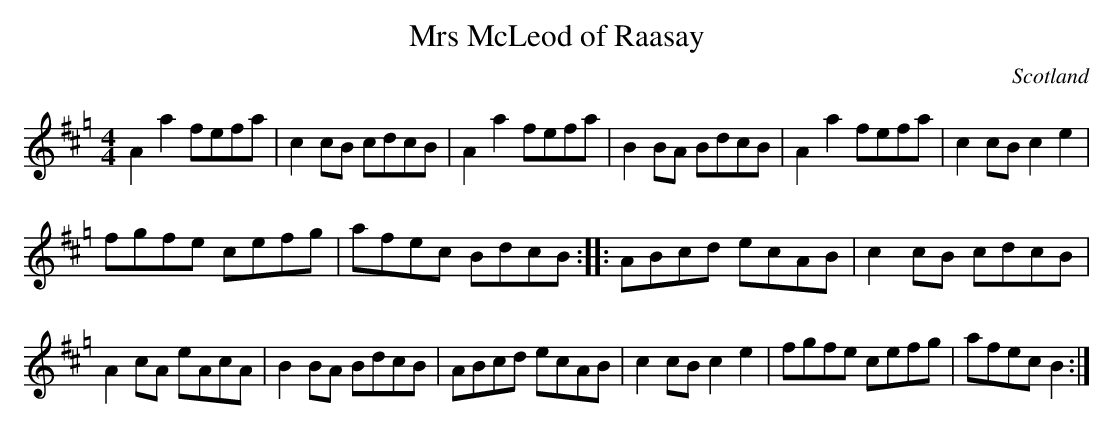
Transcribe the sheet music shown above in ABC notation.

X:1
T:Mrs McLeod of Raasay
O:Scotland
M:4/4
K:Hp
A2a2 fefa|c2cB cdcB|A2a2 fefa|B2BA BdcB|\
A2a2 fefa|c2cB c2e2|
fgfe cefg|afec BdcB::\
ABcd ecAB|c2cB cdcB|
A2cA eAcA|B2BA BdcB|\
ABcd ecAB|c2cB c2e2|fgfe cefg|afec B2:|
